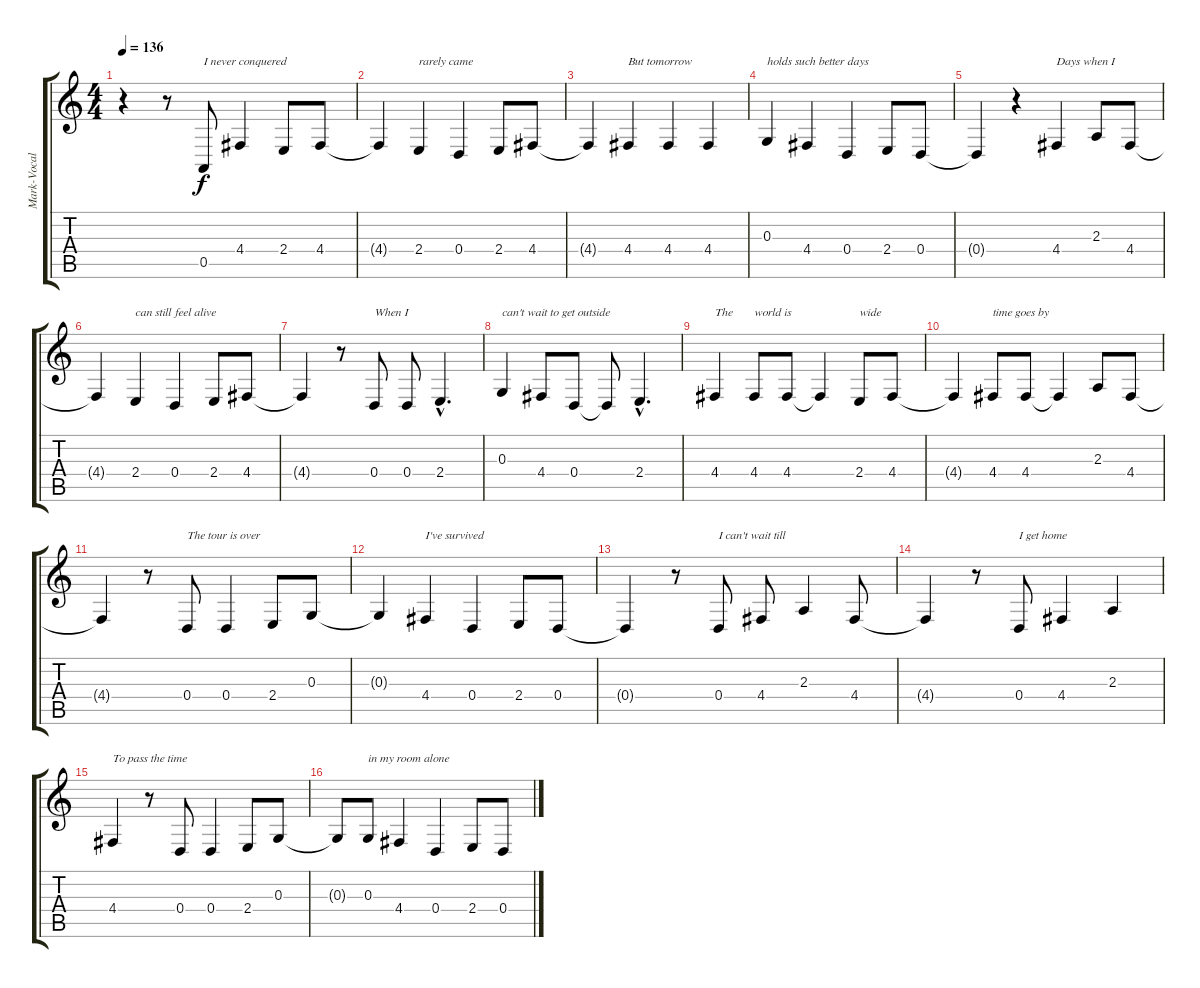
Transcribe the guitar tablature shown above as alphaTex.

\track ("Mark-Vocal's" "Mark-Vocal") {instrument tenorsax}
\staff {score tabs}
\tuning (E4 B3 G3 D3 A2 E2) {hide}
\ts (4 4)
\tempo 136
\clef g2
\ks c
r.4{dy f} r.8 0.5.8{txt "I never conquered"} 4.4.4 2.4.8 4.4.8 |
4.4{t}.4 2.4.4{txt "rarely came"} 0.4.4 2.4.8 4.4.8 |
4.4{t}.4 4.4.4{txt "But tomorrow"} 4.4.4 4.4.4 |
0.3.4{txt "holds such better days"} 4.4.4 0.4.4 2.4.8 0.4.8 |
0.4{t}.4 r.4 4.4.4{txt "Days when I"} 2.3.8 4.4.8 |
4.4{t}.4 2.4.4{txt "can still feel alive"} 0.4.4 2.4.8 4.4.8 |
4.4{t}.4 r.8 0.4.8{txt "When I"} 0.4.8 2.4{hac}.4{d} |
0.3.4{txt "can't wait to get outside"} 4.4.8 0.4.8 0.4{t}.8 2.4{hac}.4{d} |
4.4.4{txt "The"} 4.4.8{txt "world is"} 4.4.8 4.4{t}.4 2.4.8{txt "wide"} 4.4.8 |
4.4{t}.4 4.4.8{txt "time goes by"} 4.4.8 4.4{t}.4 2.3.8 4.4.8 |
4.4{t}.4 r.8 0.4.8{txt "The tour is over"} 0.4.4 2.4.8 0.3.8 |
0.3{t}.4 4.4.4{txt "I've survived "} 0.4.4 2.4.8 0.4.8 |
0.4{t}.4 r.8 0.4.8{txt "I can't wait till"} 4.4.8 2.3.4 4.4.8 |
4.4{t}.4 r.8 0.4.8{txt "I get home"} 4.4.4 2.3.4 |
4.4.4{txt "To pass the time"} r.8 0.4.8 0.4.4 2.4.8 0.3.8 |
0.3{t}.8 0.3.8{txt "in my room alone"} 4.4.4 0.4.4 2.4.8 0.4.8
